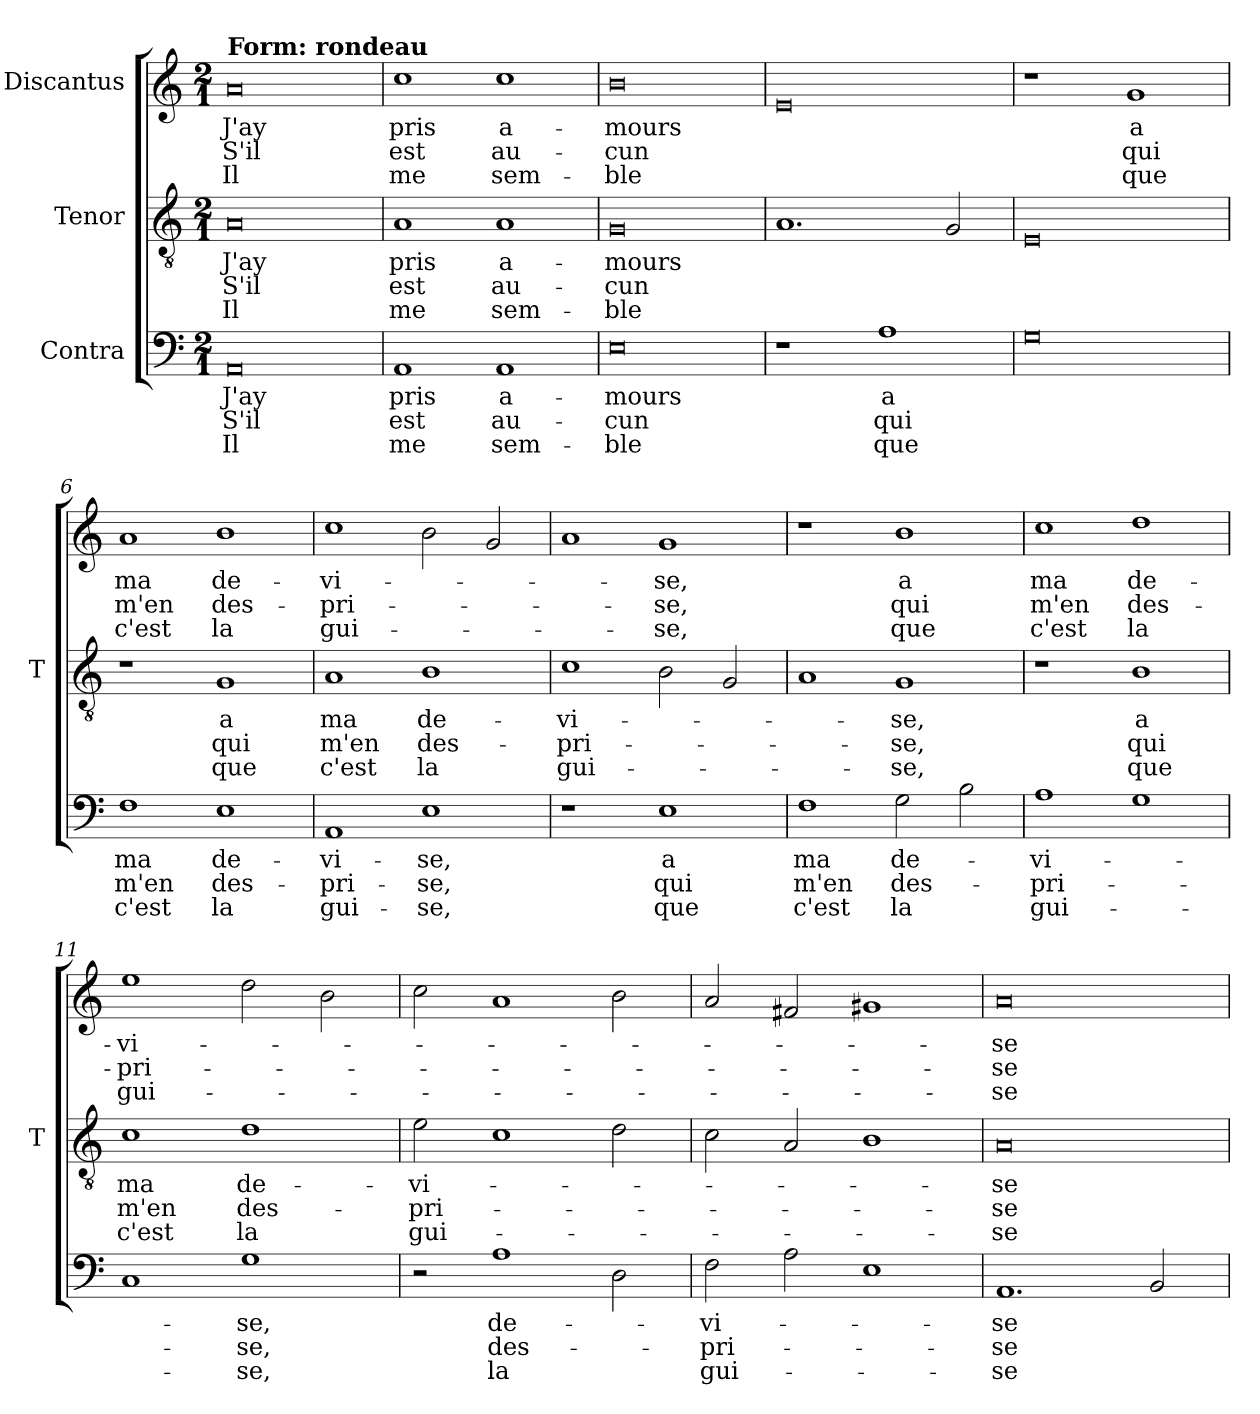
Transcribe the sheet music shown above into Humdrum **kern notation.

**kern	**text	**text	**text	**kern	**text	**text	**text	**kern	**text	**text	**text
*part3	*part3	*part3	*part3	*part2	*part2	*part2	*part2	*part1	*part1	*part1	*part1
*staff3	*staff3	*staff3	*staff3	*staff2	*staff2	*staff2	*staff2	*staff1	*staff1	*staff1	*staff1
*I"Contra	*	*	*	*I"Tenor	*	*	*	*I"Discantus	*	*	*
*	*	*	*	*I'T	*	*	*	*	*	*	*
*clefF4	*	*	*	*clefGv2	*	*	*	*clefG2	*	*	*
*k[]	*	*	*	*k[]	*	*	*	*k[]	*	*	*
*a:	*	*	*	*a:	*	*	*	*a:	*	*	*
*M2/1	*	*	*	*M2/1	*	*	*	*M2/1	*	*	*
=1	=1	=1	=1	=1	=1	=1	=1	=1	=1	=1	=1
!	!	!	!	!	!	!	!	!LO:TX:a:B:t=Form&colon; rondeau	!	!	!
0AA	J'ay	S'il	Il	0A	J'ay	S'il	Il	0a	J'ay	S'il	Il
=2	=2	=2	=2	=2	=2	=2	=2	=2	=2	=2	=2
1AA	pris	est	me	1A	pris	est	me	1cc	pris	est	me
1AA	a-	au-	sem-	1A	a-	au-	sem-	1cc	a-	au-	sem-
=3	=3	=3	=3	=3	=3	=3	=3	=3	=3	=3	=3
0E	-mours	-cun	-ble	0G	-mours	-cun	-ble	0b	-mours	-cun	-ble
=4	=4	=4	=4	=4	=4	=4	=4	=4	=4	=4	=4
1r	.	.	.	1.A	.	.	.	0e	.	.	.
1A	a	qui	que	.	.	.	.	.	.	.	.
.	.	.	.	2G	.	.	.	.	.	.	.
=5	=5	=5	=5	=5	=5	=5	=5	=5	=5	=5	=5
0G	.	.	.	0E	.	.	.	1r	.	.	.
.	.	.	.	.	.	.	.	1g	a	qui	que
=6	=6	=6	=6	=6	=6	=6	=6	=6	=6	=6	=6
1F	ma	m'en	c'est	1r	.	.	.	1a	ma	m'en	c'est
1E	de-	des-	la	1G	a	qui	que	1b	de-	des-	la
=7	=7	=7	=7	=7	=7	=7	=7	=7	=7	=7	=7
1AA	-vi-	-pri-	gui-	1A	ma	m'en	c'est	1cc	-vi-	-pri-	gui-
1E	-se,	-se,	-se,	1B	de-	des-	la	2b	.	.	.
.	.	.	.	.	.	.	.	2g	.	.	.
=8	=8	=8	=8	=8	=8	=8	=8	=8	=8	=8	=8
1r	.	.	.	1c	-vi-	-pri-	gui-	1a	.	.	.
1E	a	qui	que	2B	.	.	.	1g	-se,	-se,	-se,
.	.	.	.	2G	.	.	.	.	.	.	.
=9	=9	=9	=9	=9	=9	=9	=9	=9	=9	=9	=9
1F	ma	m'en	c'est	1A	.	.	.	1r	.	.	.
2G	de-	des-	la	1G	-se,	-se,	-se,	1b	a	qui	que
2B	.	.	.	.	.	.	.	.	.	.	.
=10	=10	=10	=10	=10	=10	=10	=10	=10	=10	=10	=10
1A	-vi-	-pri-	gui-	1r	.	.	.	1cc	ma	m'en	c'est
1G	.	.	.	1B	a	qui	que	1dd	de-	des-	la
=11	=11	=11	=11	=11	=11	=11	=11	=11	=11	=11	=11
1C	.	.	.	1c	ma	m'en	c'est	1ee	-vi-	-pri-	gui-
1G	-se,	-se,	-se,	1d	de-	des-	la	2dd	.	.	.
.	.	.	.	.	.	.	.	2b	.	.	.
=12	=12	=12	=12	=12	=12	=12	=12	=12	=12	=12	=12
2r	.	.	.	2e	-vi-	-pri-	gui-	2cc	.	.	.
1A	de-	des-	la	1c	.	.	.	1a	.	.	.
2D	.	.	.	2d	.	.	.	2b	.	.	.
=13	=13	=13	=13	=13	=13	=13	=13	=13	=13	=13	=13
2F	-vi-	-pri-	gui-	2c	.	.	.	2a	.	.	.
2A	.	.	.	2A	.	.	.	2f#X	.	.	.
1E	.	.	.	1B	.	.	.	1g#X	.	.	.
=14	=14	=14	=14	=14	=14	=14	=14	=14	=14	=14	=14
1.AA	-se	-se	-se	0A	-se	-se	-se	0a	-se	-se	-se
2BB	.	.	.	.	.	.	.	.	.	.	.
=	=	=	=	=	=	=	=	=	=	=	=
*-	*-	*-	*-	*-	*-	*-	*-	*-	*-	*-	*-
